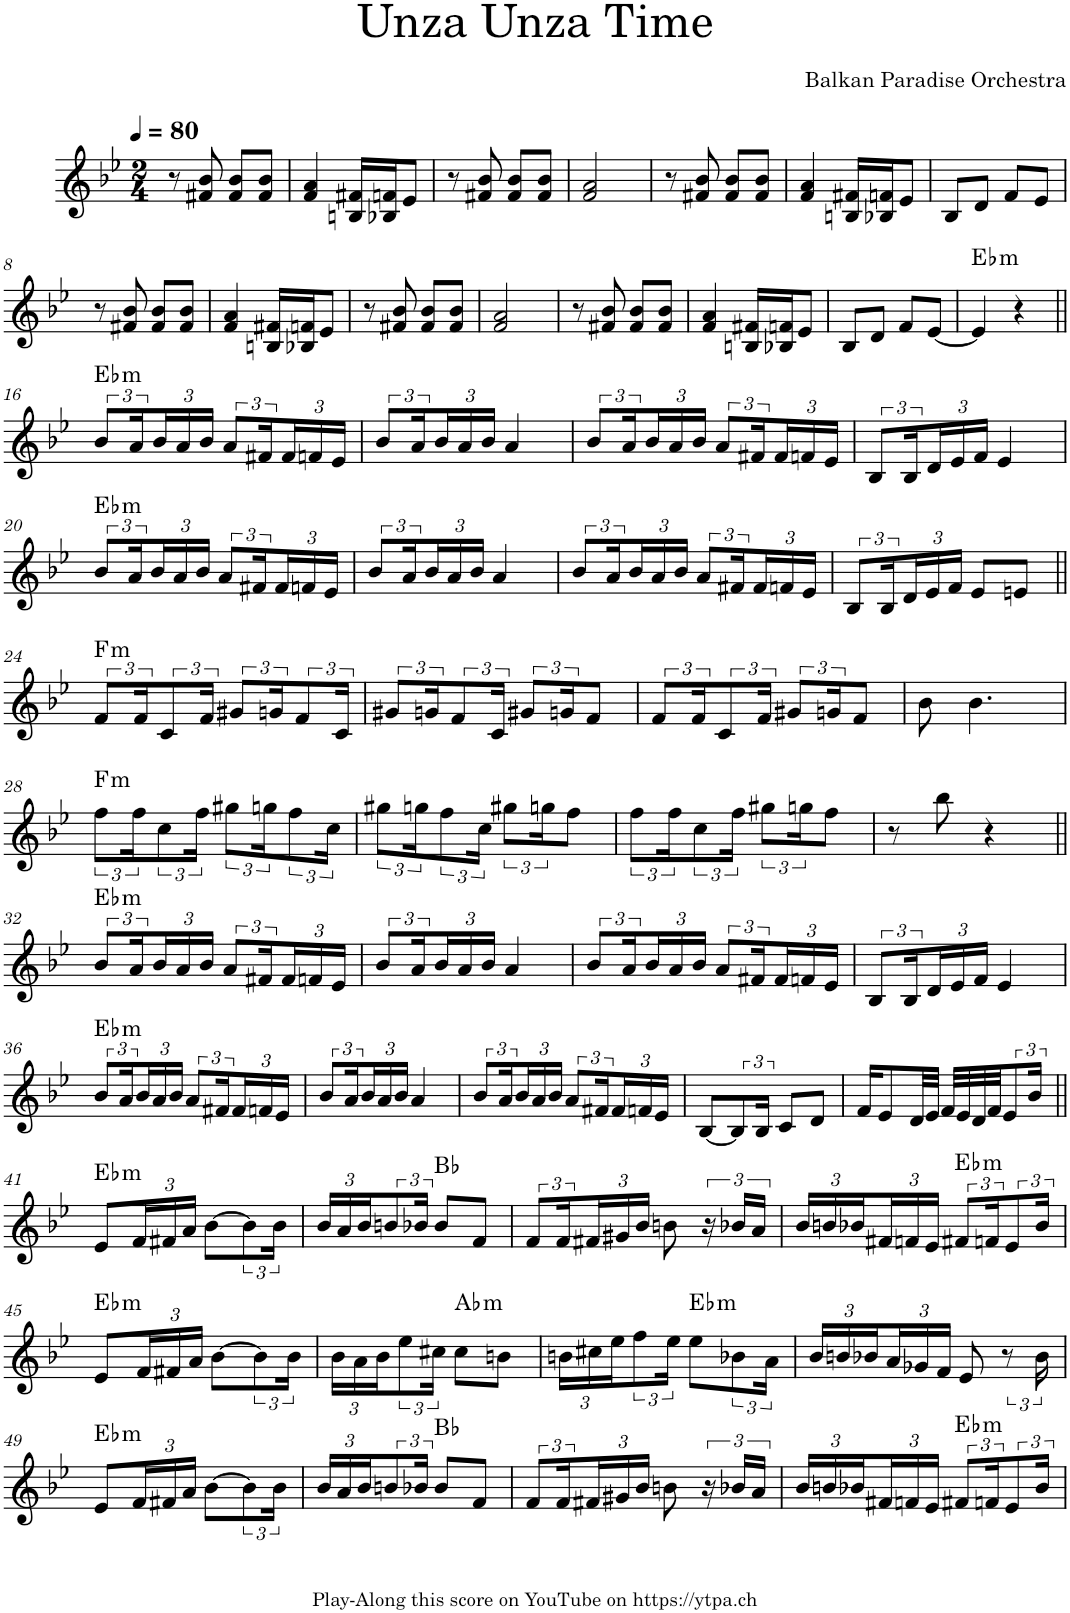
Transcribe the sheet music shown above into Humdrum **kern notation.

**kern	**harte
*part1	*part1
*staff1	*
*I"Piano	*
*I'Pno.	*
*clefG2	*
*k[b-e-]	*
*M2/4	*
*MM80	*
=1	=1
8r	.
8f#X/ 8b-/	.
8f#/ 8b-/L	.
8f#/ 8b-/J	.
=2	=2
4f/ 4a/	.
16Bn/ 16f#X/LL	.
16B-X/ 16fn/J	.
8e-/J	.
=3	=3
8r	.
8f#X/ 8b-/	.
8f#/ 8b-/L	.
8f#/ 8b-/J	.
=4	=4
2f/ 2a/	.
=5	=5
8r	.
8f#X/ 8b-/	.
8f#/ 8b-/L	.
8f#/ 8b-/J	.
=6	=6
4f/ 4a/	.
16Bn/ 16f#X/LL	.
16B-X/ 16fn/J	.
8e-/J	.
=7	=7
8B-/L	.
8d/J	.
8f/L	.
8e-/J	.
!!LO:LB:g=z
=8	=8
8r	.
8f#X/ 8b-/	.
8f#/ 8b-/L	.
8f#/ 8b-/J	.
=9	=9
4f/ 4a/	.
16Bn/ 16f#X/LL	.
16B-X/ 16fn/J	.
8e-/J	.
=10	=10
8r	.
8f#X/ 8b-/	.
8f#/ 8b-/L	.
8f#/ 8b-/J	.
=11	=11
2f/ 2a/	.
=12	=12
8r	.
8f#X/ 8b-/	.
8f#/ 8b-/L	.
8f#/ 8b-/J	.
=13	=13
4f/ 4a/	.
16Bn/ 16f#X/LL	.
16B-X/ 16fn/J	.
8e-/J	.
=14	=14
8B-/L	.
8d/J	.
8f/L	.
[8e-/J	.
=15	=15
!	!LO:H:kt=m
4e-/]	Eb:min
4r	.
!!LO:LB:g=z
=16||	=16||
!	!LO:H:kt=m
12b-/L	Eb:min
24a/L	.
*Xbrackettup	*
24b-/	.
24a/	.
24b-/JJ	.
*brackettup	*
12a/L	.
24f#X/L	.
*Xbrackettup	*
24f#/	.
24fn/	.
24e-/JJ	.
=17	=17
*brackettup	*
12b-/L	.
24a/L	.
*Xbrackettup	*
24b-/	.
24a/	.
24b-/JJ	.
4a/	.
=18	=18
*brackettup	*
12b-/L	.
24a/L	.
*Xbrackettup	*
24b-/	.
24a/	.
24b-/JJ	.
*brackettup	*
12a/L	.
24f#X/L	.
*Xbrackettup	*
24f#/	.
24fn/	.
24e-/JJ	.
=19	=19
*brackettup	*
12B-/L	.
24B-/L	.
*Xbrackettup	*
24d/	.
24e-/	.
24f/JJ	.
4e-/	.
!!LO:LB:g=z
=20	=20
*brackettup	*
!	!LO:H:kt=m
12b-/L	Eb:min
24a/L	.
*Xbrackettup	*
24b-/	.
24a/	.
24b-/JJ	.
*brackettup	*
12a/L	.
24f#X/L	.
*Xbrackettup	*
24f#/	.
24fn/	.
24e-/JJ	.
=21	=21
*brackettup	*
12b-/L	.
24a/L	.
*Xbrackettup	*
24b-/	.
24a/	.
24b-/JJ	.
4a/	.
=22	=22
*brackettup	*
12b-/L	.
24a/L	.
*Xbrackettup	*
24b-/	.
24a/	.
24b-/JJ	.
*brackettup	*
12a/L	.
24f#X/L	.
*Xbrackettup	*
24f#/	.
24fn/	.
24e-/JJ	.
=23	=23
*brackettup	*
12B-/L	.
24B-/L	.
*Xbrackettup	*
24d/	.
24e-/	.
24f/JJ	.
8e-/L	.
8en/J	.
!!LO:LB:g=z
=24||	=24||
*brackettup	*
!	!LO:H:kt=m
12f/L	F:min
24f/K	.
12c/	.
24f/Jk	.
12g#X/L	.
24gn/K	.
12f/	.
24c/Jk	.
=25	=25
12g#X/L	.
24gn/K	.
12f/	.
24c/Jk	.
12g#X/L	.
24gn/K	.
8f/J	.
=26	=26
12f/L	.
24f/K	.
12c/	.
24f/Jk	.
12g#X/L	.
24gn/K	.
8f/J	.
=27	=27
8b-\	.
4.b-\	.
!!LO:LB:g=z
=28	=28
!	!LO:H:kt=m
12ff\L	F:min
24ff\K	.
12cc\	.
24ff\Jk	.
12gg#X\L	.
24ggn\K	.
12ff\	.
24cc\Jk	.
=29	=29
12gg#X\L	.
24ggn\K	.
12ff\	.
24cc\Jk	.
12gg#X\L	.
24ggn\K	.
8ff\J	.
=30	=30
12ff\L	.
24ff\K	.
12cc\	.
24ff\Jk	.
12gg#X\L	.
24ggn\K	.
8ff\J	.
=31	=31
8r	.
8bb-\	.
4r	.
!!LO:LB:g=z
=32||	=32||
!	!LO:H:kt=m
12b-/L	Eb:min
24a/L	.
*Xbrackettup	*
24b-/	.
24a/	.
24b-/JJ	.
*brackettup	*
12a/L	.
24f#X/L	.
*Xbrackettup	*
24f#/	.
24fn/	.
24e-/JJ	.
=33	=33
*brackettup	*
12b-/L	.
24a/L	.
*Xbrackettup	*
24b-/	.
24a/	.
24b-/JJ	.
4a/	.
=34	=34
*brackettup	*
12b-/L	.
24a/L	.
*Xbrackettup	*
24b-/	.
24a/	.
24b-/JJ	.
*brackettup	*
12a/L	.
24f#X/L	.
*Xbrackettup	*
24f#/	.
24fn/	.
24e-/JJ	.
=35	=35
*brackettup	*
12B-/L	.
24B-/L	.
*Xbrackettup	*
24d/	.
24e-/	.
24f/JJ	.
4e-/	.
!!LO:LB:g=z
=36	=36
*brackettup	*
!	!LO:H:kt=m
12b-/L	Eb:min
24a/L	.
*Xbrackettup	*
24b-/	.
24a/	.
24b-/JJ	.
*brackettup	*
12a/L	.
24f#X/L	.
*Xbrackettup	*
24f#/	.
24fn/	.
24e-/JJ	.
=37	=37
*brackettup	*
12b-/L	.
24a/L	.
*Xbrackettup	*
24b-/	.
24a/	.
24b-/JJ	.
4a/	.
=38	=38
*brackettup	*
12b-/L	.
24a/L	.
*Xbrackettup	*
24b-/	.
24a/	.
24b-/JJ	.
*brackettup	*
12a/L	.
24f#X/L	.
*Xbrackettup	*
24f#/	.
24fn/	.
24e-/JJ	.
=39	=39
[8B-/L	.
*brackettup	*
12B-/]	.
24B-/Jk	.
8c/L	.
8d/J	.
=40	=40
16f/KL	.
8e-/	.
32d/LL	.
32e-/JJJ	.
32f/LLL	.
32e-/	.
32d/	.
32f/JJ	.
12e-/	.
24b-/Jk	.
!!LO:LB:g=z
=41||	=41||
!	!LO:H:kt=m
8e-/L	Eb:min
*Xbrackettup	*
24f/L	.
24f#X/	.
24a/JJ	.
[8b-\L	.
*brackettup	*
12b-\]	.
24b-\Jk	.
=42	=42
*Xbrackettup	*
24b-/LL	.
24a/	.
24b-/J	.
*brackettup	*
12bn/	.
24b-X/Jk	.
8b-/L	Bb:maj
8f/J	.
=43	=43
12f/L	.
24f/L	.
*Xbrackettup	*
24f#X/	.
24g#X/	.
24b-/JJ	.
8bn\	.
*brackettup	*
24r	.
24b-X/LL	.
24a/JJ	.
=44	=44
*Xbrackettup	*
24b-/LL	.
24bn/	.
24b-X/	.
24f#X/	.
24fn/	.
24e-/JJ	.
*brackettup	*
!	!LO:H:kt=m
12f#X/L	Eb:min
24fn/K	.
12e-/	.
24b-/Jk	.
!!LO:LB:g=z
=45	=45
!	!LO:H:kt=m
8e-/L	Eb:min
*Xbrackettup	*
24f/L	.
24f#X/	.
24a/JJ	.
[8b-\L	.
*brackettup	*
12b-\]	.
24b-\Jk	.
=46	=46
*Xbrackettup	*
24b-\LL	.
24a\	.
24b-\J	.
*brackettup	*
12ee-\	.
24cc#X\Jk	.
!	!LO:H:kt=m
8cc#\L	Ab:min
8bn\J	.
=47	=47
*Xbrackettup	*
24bn\LL	.
24cc#X\	.
24ee-\J	.
*brackettup	*
12ff\	.
24ee-\Jk	.
!	!LO:H:kt=m
8ee-\L	Eb:min
12b-X\	.
24a\Jk	.
=48	=48
*Xbrackettup	*
24b-/LL	.
24bn/	.
24b-X/	.
24a/	.
24g-X/	.
24f/JJ	.
8e-/	.
*brackettup	*
12r	.
24b-\	.
!!LO:LB:g=z
=49	=49
!	!LO:H:kt=m
8e-/L	Eb:min
*Xbrackettup	*
24f/L	.
24f#X/	.
24a/JJ	.
[8b-\L	.
*brackettup	*
12b-\]	.
24b-\Jk	.
=50	=50
*Xbrackettup	*
24b-/LL	.
24a/	.
24b-/J	.
*brackettup	*
12bn/	.
24b-X/Jk	.
8b-/L	Bb:maj
8f/J	.
=51	=51
12f/L	.
24f/L	.
*Xbrackettup	*
24f#X/	.
24g#X/	.
24b-/JJ	.
8bn\	.
*brackettup	*
24r	.
24b-X/LL	.
24a/JJ	.
=52	=52
*Xbrackettup	*
24b-/LL	.
24bn/	.
24b-X/	.
24f#X/	.
24fn/	.
24e-/JJ	.
*brackettup	*
!	!LO:H:kt=m
12f#X/L	Eb:min
24fn/K	.
12e-/	.
24b-/Jk	.
=	=
*-	*-
